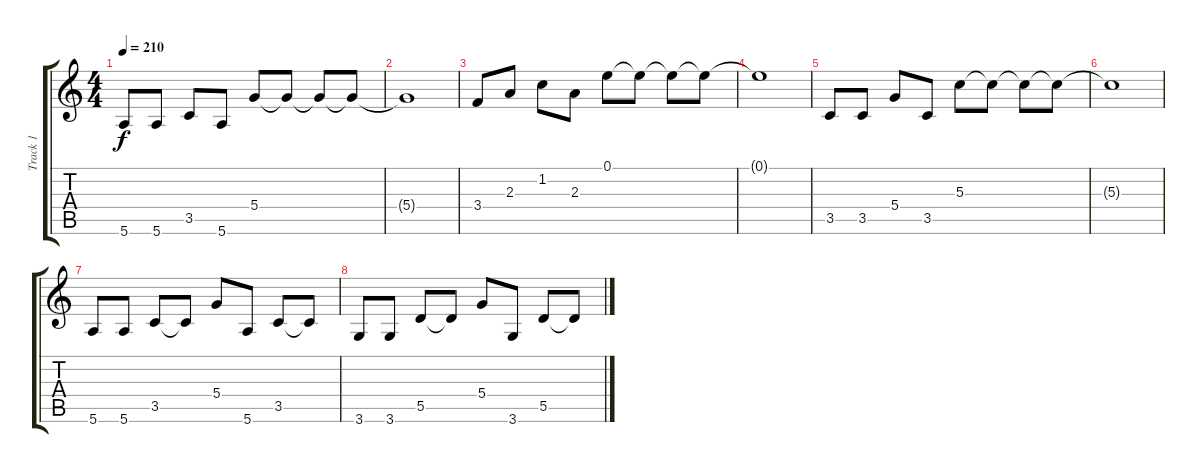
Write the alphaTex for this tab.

\track ("Track 1" "Track 1") {instrument distortionguitar}
\staff {score tabs}
\tuning (E4 B3 G3 D3 A2 E2) {hide}
\ts (4 4)
\tempo 210
\clef g2
\ks c
5.6.8{dy f} 5.6.8 3.5.8 5.6.8 5.4.8 5.4{t}.8 5.4{t}.8 5.4{t}.8 |
5.4{t}.1 |
3.4.8{volume 6} 2.3.8 1.2.8 2.3.8 0.1.8 0.1{t}.8 0.1{t}.8 0.1{t}.8 |
0.1{t}.1 |
3.5.8 3.5.8 5.4.8 3.5.8 5.3.8 5.3{t}.8 5.3{t}.8 5.3{t}.8 |
5.3{t}.1 |
5.6.8 5.6.8 3.5.8 3.5{t}.8 5.4.8 5.6.8 3.5.8 3.5{t}.8 |
3.6.8 3.6.8 5.5.8 5.5{t}.8 5.4.8 3.6.8 5.5.8 5.5{t}.8
